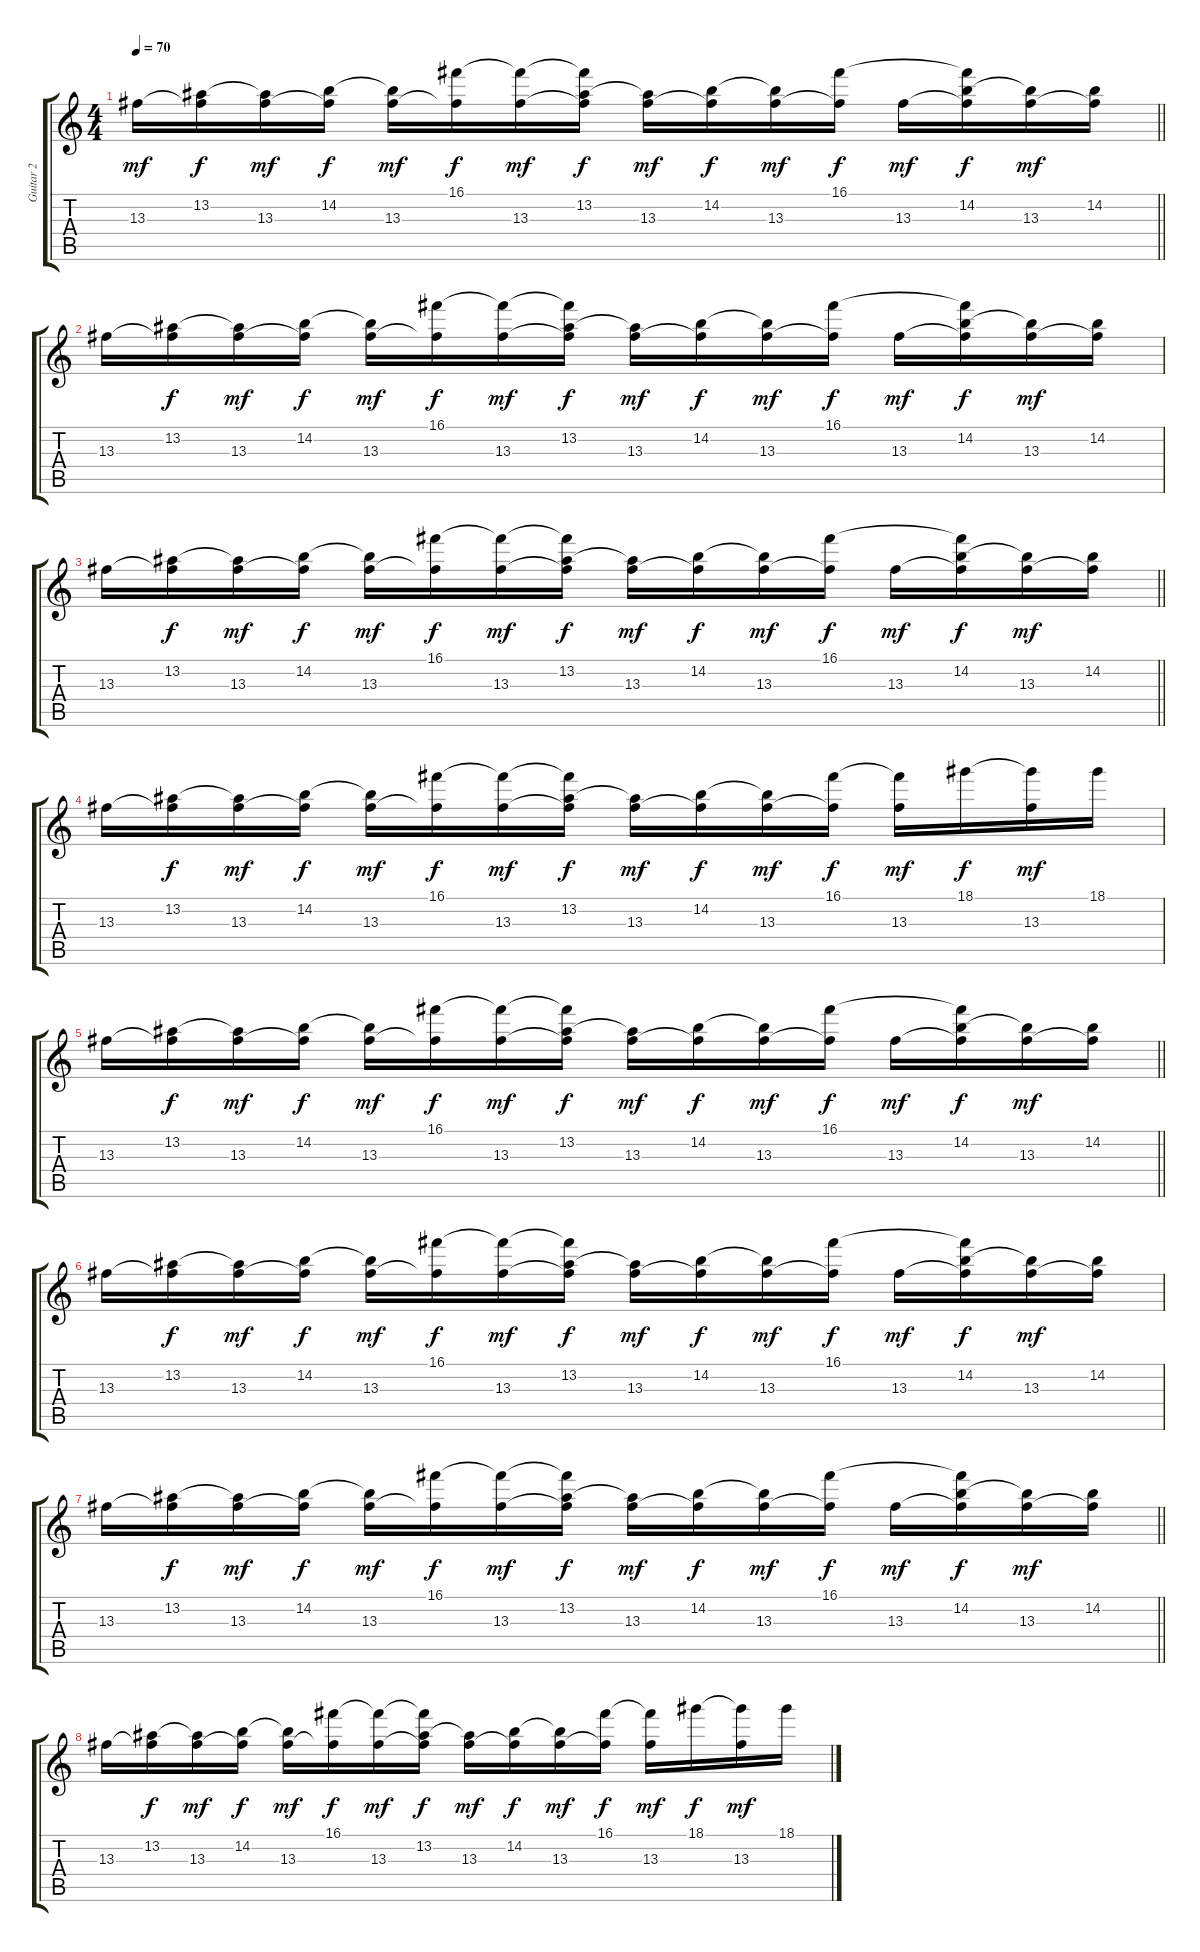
\track ("Guitar 2" "Guitar 2") {instrument overdrivenguitar}
\staff {score tabs}
\tuning (D4 A3 F3 C3 G2 C2) {hide}
\ts (4 4)
\tempo 70
\clef g2
\barLineRight lightlight
\ks c
13.3.16{dy mf volume 11} (13.2 13.3{t}).16{dy f} (13.2{t} 13.3).16{dy mf} (14.2 13.3{t}).16{dy f} (14.2{t} 13.3).16{dy mf} (16.1 13.3{t}).16{dy f} (16.1{t} 13.3).16{dy mf} (16.1{t} 13.2 13.3{t}).16{dy f} (13.2{t} 13.3).16{dy mf} (14.2 13.3{t}).16{dy f} (14.2{t} 13.3).16{dy mf} (16.1 13.3{t}).16{dy f} 13.3.16{dy mf} (16.1{t} 14.2 13.3{t}).16{dy f} (14.2{t} 13.3).16{dy mf} (14.2 13.3{t}).16 |
13.3.16 (13.2 13.3{t}).16{dy f} (13.2{t} 13.3).16{dy mf} (14.2 13.3{t}).16{dy f} (14.2{t} 13.3).16{dy mf} (16.1 13.3{t}).16{dy f} (16.1{t} 13.3).16{dy mf} (16.1{t} 13.2 13.3{t}).16{dy f} (13.2{t} 13.3).16{dy mf} (14.2 13.3{t}).16{dy f} (14.2{t} 13.3).16{dy mf} (16.1 13.3{t}).16{dy f} 13.3.16{dy mf} (16.1{t} 14.2 13.3{t}).16{dy f} (14.2{t} 13.3).16{dy mf} (14.2 13.3{t}).16 |
\barLineRight lightlight
13.3.16 (13.2 13.3{t}).16{dy f} (13.2{t} 13.3).16{dy mf} (14.2 13.3{t}).16{dy f} (14.2{t} 13.3).16{dy mf} (16.1 13.3{t}).16{dy f} (16.1{t} 13.3).16{dy mf} (16.1{t} 13.2 13.3{t}).16{dy f} (13.2{t} 13.3).16{dy mf} (14.2 13.3{t}).16{dy f} (14.2{t} 13.3).16{dy mf} (16.1 13.3{t}).16{dy f} 13.3.16{dy mf} (16.1{t} 14.2 13.3{t}).16{dy f} (14.2{t} 13.3).16{dy mf} (14.2 13.3{t}).16 |
13.3.16 (13.2 13.3{t}).16{dy f} (13.2{t} 13.3).16{dy mf} (14.2 13.3{t}).16{dy f} (14.2{t} 13.3).16{dy mf} (16.1 13.3{t}).16{dy f} (16.1{t} 13.3).16{dy mf} (16.1{t} 13.2 13.3{t}).16{dy f} (13.2{t} 13.3).16{dy mf} (14.2 13.3{t}).16{dy f} (14.2{t} 13.3).16{dy mf} (16.1 13.3{t}).16{dy f} (16.1{t} 13.3).16{dy mf} 18.1.16{dy f} (18.1{t} 13.3).16{dy mf} 18.1.16 |
\barLineRight lightlight
13.3.16 (13.2 13.3{t}).16{dy f} (13.2{t} 13.3).16{dy mf} (14.2 13.3{t}).16{dy f} (14.2{t} 13.3).16{dy mf} (16.1 13.3{t}).16{dy f} (16.1{t} 13.3).16{dy mf} (16.1{t} 13.2 13.3{t}).16{dy f} (13.2{t} 13.3).16{dy mf} (14.2 13.3{t}).16{dy f} (14.2{t} 13.3).16{dy mf} (16.1 13.3{t}).16{dy f} 13.3.16{dy mf} (16.1{t} 14.2 13.3{t}).16{dy f} (14.2{t} 13.3).16{dy mf} (14.2 13.3{t}).16 |
13.3.16 (13.2 13.3{t}).16{dy f} (13.2{t} 13.3).16{dy mf} (14.2 13.3{t}).16{dy f} (14.2{t} 13.3).16{dy mf} (16.1 13.3{t}).16{dy f} (16.1{t} 13.3).16{dy mf} (16.1{t} 13.2 13.3{t}).16{dy f} (13.2{t} 13.3).16{dy mf} (14.2 13.3{t}).16{dy f} (14.2{t} 13.3).16{dy mf} (16.1 13.3{t}).16{dy f} 13.3.16{dy mf} (16.1{t} 14.2 13.3{t}).16{dy f} (14.2{t} 13.3).16{dy mf} (14.2 13.3{t}).16 |
\barLineRight lightlight
13.3.16 (13.2 13.3{t}).16{dy f} (13.2{t} 13.3).16{dy mf} (14.2 13.3{t}).16{dy f} (14.2{t} 13.3).16{dy mf} (16.1 13.3{t}).16{dy f} (16.1{t} 13.3).16{dy mf} (16.1{t} 13.2 13.3{t}).16{dy f} (13.2{t} 13.3).16{dy mf} (14.2 13.3{t}).16{dy f} (14.2{t} 13.3).16{dy mf} (16.1 13.3{t}).16{dy f} 13.3.16{dy mf} (16.1{t} 14.2 13.3{t}).16{dy f} (14.2{t} 13.3).16{dy mf} (14.2 13.3{t}).16 |
13.3.16 (13.2 13.3{t}).16{dy f} (13.2{t} 13.3).16{dy mf} (14.2 13.3{t}).16{dy f} (14.2{t} 13.3).16{dy mf} (16.1 13.3{t}).16{dy f} (16.1{t} 13.3).16{dy mf} (16.1{t} 13.2 13.3{t}).16{dy f} (13.2{t} 13.3).16{dy mf} (14.2 13.3{t}).16{dy f} (14.2{t} 13.3).16{dy mf} (16.1 13.3{t}).16{dy f} (16.1{t} 13.3).16{dy mf} 18.1.16{dy f} (18.1{t} 13.3).16{dy mf} 18.1.16
